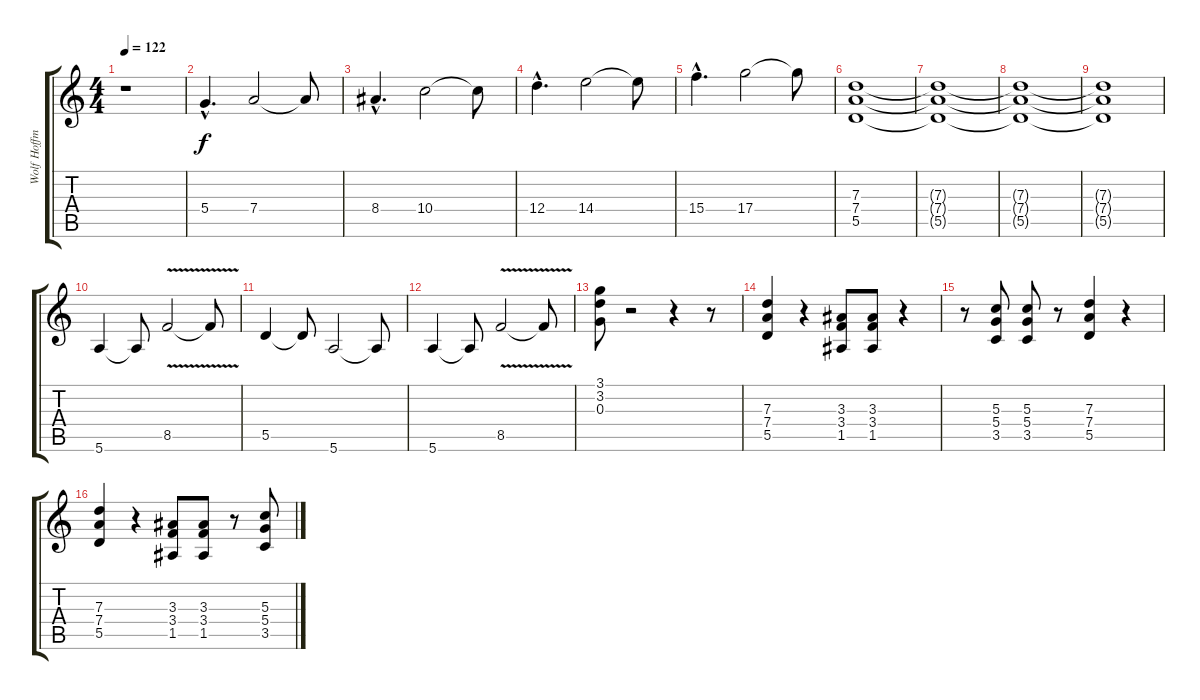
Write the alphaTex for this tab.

\track ("Wolf Hoffmann" "Wolf Hoffm") {instrument overdrivenguitar}
\staff {score tabs}
\tuning (E4 B3 G3 D3 A2 E2) {hide}
\ts (4 4)
\tempo 122
\clef g2
\ks c
r.1{dy p} |
5.4{hac}.4{d dy f} 7.4.2 7.4{t}.8 |
8.4{hac}.4{d} 10.4.2 10.4{t}.8 |
12.4{hac}.4{d} 14.4.2 14.4{t}.8 |
15.4{hac}.4{d} 17.4.2 17.4{t}.8 |
(7.3 7.4 5.5).1 |
(7.3{t} 7.4{t} 5.5{t}).1 |
(7.3{t} 7.4{t} 5.5{t}).1 |
(7.3{t} 7.4{t} 5.5{t}).1 |
5.6.4 5.6{t}.8 8.5{v}.2 8.5{t}.8 |
5.5.4 5.5{t}.8 5.6.2 5.6{t}.8 |
5.6.4 5.6{t}.8 8.5{v}.2 8.5{t}.8 |
(3.1 3.2 0.3).8 r.2 r.4 r.8 |
(7.3 7.4 5.5).4 r.4 (3.3 3.4 1.5).8 (3.3 3.4 1.5).8 r.4 |
r.8 (5.3 5.4 3.5).8 (5.3 5.4 3.5).8 r.8 (7.3 7.4 5.5).4 r.4 |
(7.3 7.4 5.5).4 r.4 (3.3 3.4 1.5).8 (3.3 3.4 1.5).8 r.8 (5.3 5.4 3.5).8
